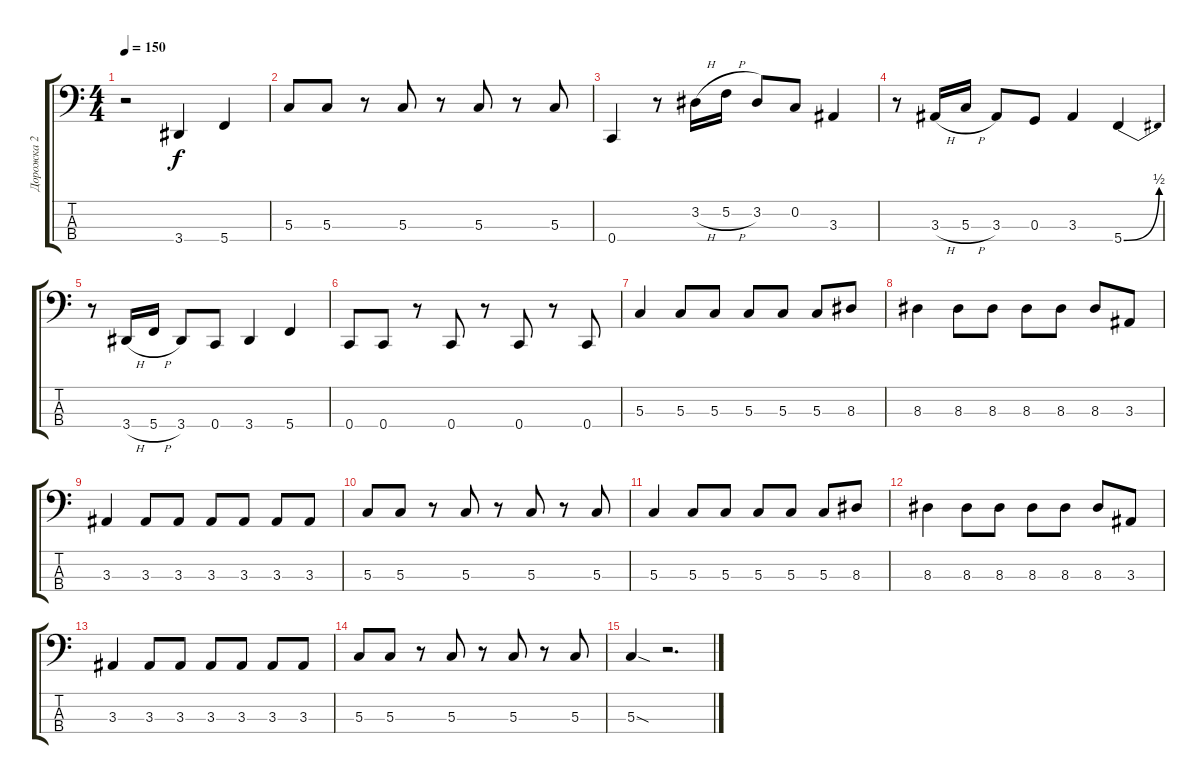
\track ("Дорожка 2" "Дорожка 2") {instrument electricbassfinger}
\staff {score tabs}
\tuning (F2 C2 G1 C1) {hide}
\ts (4 4)
\tempo 150
\clef f4
\ks c
r.2{dy f} 3.4.4 5.4.4 |
5.3.8 5.3.8 r.8 5.3.8 r.8 5.3.8 r.8 5.3.8 |
0.4.4 r.8 3.2{h}.16 5.2{h}.16 3.2.8 0.2.8 3.3.4 |
r.8 3.3{h}.16 5.3{h}.16 3.3.8 0.3.8 3.3.4 5.4{be (bend 0 0 60 2)}.4 |
r.8 3.4{h}.16 5.4{h}.16 3.4.8 0.4.8 3.4.4 5.4.4 |
0.4.8 0.4.8 r.8 0.4.8 r.8 0.4.8 r.8 0.4.8 |
5.3.4 5.3.8 5.3.8 5.3.8 5.3.8 5.3.8 8.3.8 |
8.3.4 8.3.8 8.3.8 8.3.8 8.3.8 8.3.8 3.3.8 |
3.3.4 3.3.8 3.3.8 3.3.8 3.3.8 3.3.8 3.3.8 |
5.3.8 5.3.8 r.8 5.3.8 r.8 5.3.8 r.8 5.3.8 |
5.3.4 5.3.8 5.3.8 5.3.8 5.3.8 5.3.8 8.3.8 |
8.3.4 8.3.8 8.3.8 8.3.8 8.3.8 8.3.8 3.3.8 |
3.3.4 3.3.8 3.3.8 3.3.8 3.3.8 3.3.8 3.3.8 |
5.3.8 5.3.8 r.8 5.3.8 r.8 5.3.8 r.8 5.3.8 |
5.3{sod}.4 r.2{d}
